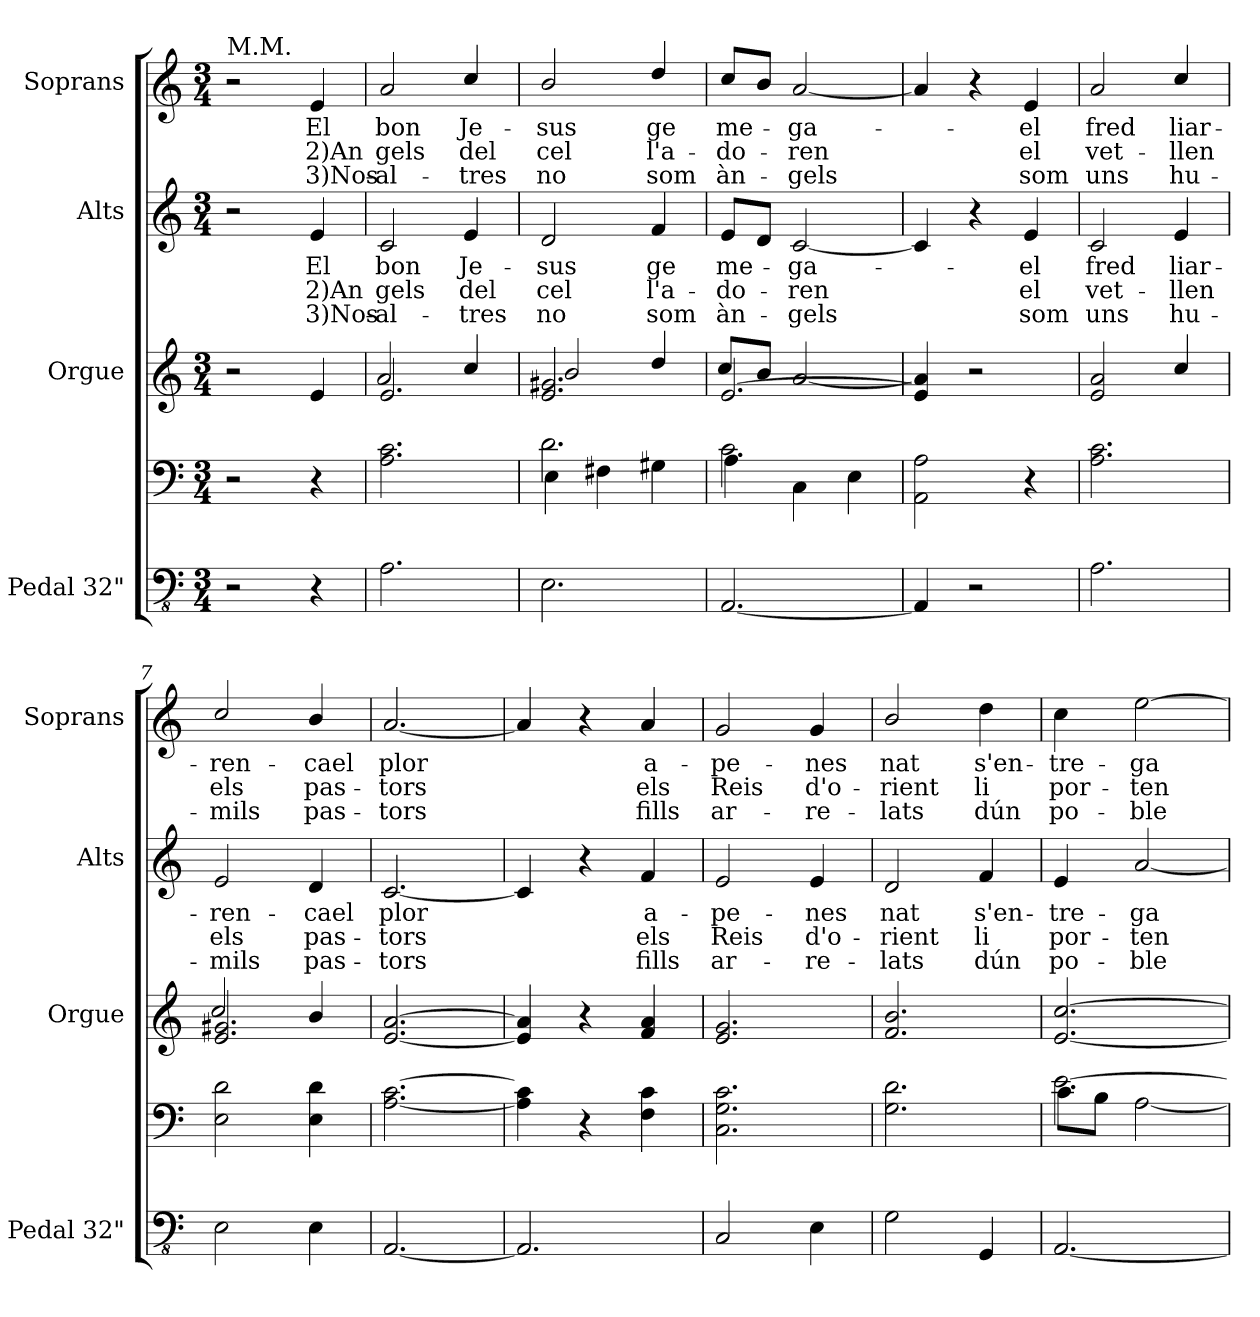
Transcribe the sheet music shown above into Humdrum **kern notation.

**kern	**kern	**kern	**kern	**text	**text	**text	**kern	**text	**text	**text
*part5	*part4	*part3	*part2	*part2	*part2	*part2	*part1	*part1	*part1	*part1
*staff5	*staff4	*staff3	*staff2	*staff2	*staff2	*staff2	*staff1	*staff1	*staff1	*staff1
*I"Pedal 32"	*	*I"Orgue	*I"Alts	*	*	*	*I"Soprans	*	*	*
*I'Pedal 32"	*	*I'Orgue	*I'Alts	*	*	*	*I'Soprans	*	*	*
*clefFv4	*clefF4	*clefG2	*clefG2	*	*	*	*clefG2	*	*	*
*k[]	*k[]	*k[]	*k[]	*	*	*	*k[]	*	*	*
*C:	*C:	*C:	*C:	*	*	*	*C:	*	*	*
*M3/4	*M3/4	*M3/4	*M3/4	*	*	*	*M3/4	*	*	*
=1	=1	=1	=1	=1	=1	=1	=1	=1	=1	=1
!	!	!	!	!	!	!	!LO:TX:a:t=M.M.	!	!	!
2r	2r	2r	2r	.	.	.	2r	.	.	.
4r	4r	4e/	4e/	El	2)An	3)Nos-	4e/	El	2)An	3)Nos-
=2	=2	=2	=2	=2	=2	=2	=2	=2	=2	=2
*	*	*^	*	*	*	*	*	*	*	*
2.AA\	2.A\ 2.c\	2.e/	2a/	2c/	bon	gels	-al-	2a/	bon	gels	-al-
.	.	.	4cc/	4e/	Je-	del	-tres	4cc/	Je-	del	-tres
=3	=3	=3	=3	=3	=3	=3	=3	=3	=3	=3	=3
*	*^	*	*	*	*	*	*	*	*	*	*
2.EE\	2.d\	4E\	2.e/ 2.g#X/	2b/	2d/	-sus	cel	no	2b/	-sus	cel	no
.	.	4F#X\	.	.	.	.	.	.	.	.	.	.
.	.	4G#X\	.	4dd/	4f/	ge	l'a-	som	4dd/	ge	l'a-	som
=4	=4	=4	=4	=4	=4	=4	=4	=4	=4	=4	=4	=4
[2.AAA/	2.c\	4A\	[2.e/	8cc/L	8e/L	me-	-do-	àn-	8cc/L	me-	-do-	àn-
.	.	.	.	8b/J	8d/J	.	.	.	8b/J	.	.	.
.	.	4C\	.	[2a/	[2c/	-ga-	-ren	-gels	[2a/	-ga-	-ren	-gels
.	.	4E\	.	.	.	.	.	.	.	.	.	.
*	*v	*v	*	*	*	*	*	*	*	*	*	*
*	*	*v	*v	*	*	*	*	*	*	*	*
=5	=5	=5	=5	=5	=5	=5	=5	=5	=5	=5
4AAA/]	2AA\ 2A\	4e/] 4a/]	4c/]	.	.	.	4a/]	.	.	.
2r	.	2r	4r	.	.	.	4r	.	.	.
.	4r	.	4e/	-el	el	som	4e/	-el	el	som
=6	=6	=6	=6	=6	=6	=6	=6	=6	=6	=6
2.AA\	2.A\ 2.c\	2e/ 2a/	2c/	fred	vet-	uns	2a/	fred	vet-	uns
.	.	4cc/	4e/	liar-	-llen	hu-	4cc/	liar-	-llen	hu-
=7	=7	=7	=7	=7	=7	=7	=7	=7	=7	=7
*	*	*^	*	*	*	*	*	*	*	*
2EE\	2E\ 2d\	2.e/ 2.g#X/	2cc/	2e/	-ren-	els	-mils	2cc/	-ren-	els	-mils
4EE\	4E\ 4d\	.	4b/	4d/	-cael	pas-	pas-	4b/	-cael	pas-	pas-
*	*	*v	*v	*	*	*	*	*	*	*	*
=8	=8	=8	=8	=8	=8	=8	=8	=8	=8	=8
[2.AAA/	[2.A\ [2.c\	[2.e/ [2.a/	[2.c/	plor	-tors	-tors	[2.a/	plor	-tors	-tors
!!LO:LB:g=z
=9	=9	=9	=9	=9	=9	=9	=9	=9	=9	=9
2.AAA/]	4A\] 4c\]	4e/] 4a/]	4c/]	.	.	.	4a/]	.	.	.
.	4r	4r	4r	.	.	.	4r	.	.	.
.	4F\ 4c\	4f/ 4a/	4f/	a-	els	fills	4a/	a-	els	fills
=10	=10	=10	=10	=10	=10	=10	=10	=10	=10	=10
2CC/	2.C\ 2.G\ 2.c\	2.e/ 2.g/	2e/	-pe-	Reis	ar-	2g/	-pe-	Reis	ar-
4EE\	.	.	4e/	-nes	d'o-	-re-	4g/	-nes	d'o-	-re-
=11	=11	=11	=11	=11	=11	=11	=11	=11	=11	=11
2GG\	2.G\ 2.d\	2.f/ 2.b/	2d/	nat	-rient	-lats	2b/	nat	-rient	-lats
4GGG/	.	.	4f/	s'en-	li	dún	4dd\	s'en-	li	dún
=12	=12	=12	=12	=12	=12	=12	=12	=12	=12	=12
*	*^	*	*	*	*	*	*	*	*	*
[2.AAA/	[2.e\	8c\L	[2.e/ [2.cc/	4e/	-tre-	por-	po-	4cc\	-tre-	por-	po-
.	.	8B\J	.	.	.	.	.	.	.	.	.
.	.	[2A\	.	[2a/	-ga	-ten	-ble	[2ee\	-ga	-ten	-ble
*	*v	*v	*	*	*	*	*	*	*	*	*
=	=	=	=	=	=	=	=	=	=	=
*-	*-	*-	*-	*-	*-	*-	*-	*-	*-	*-
